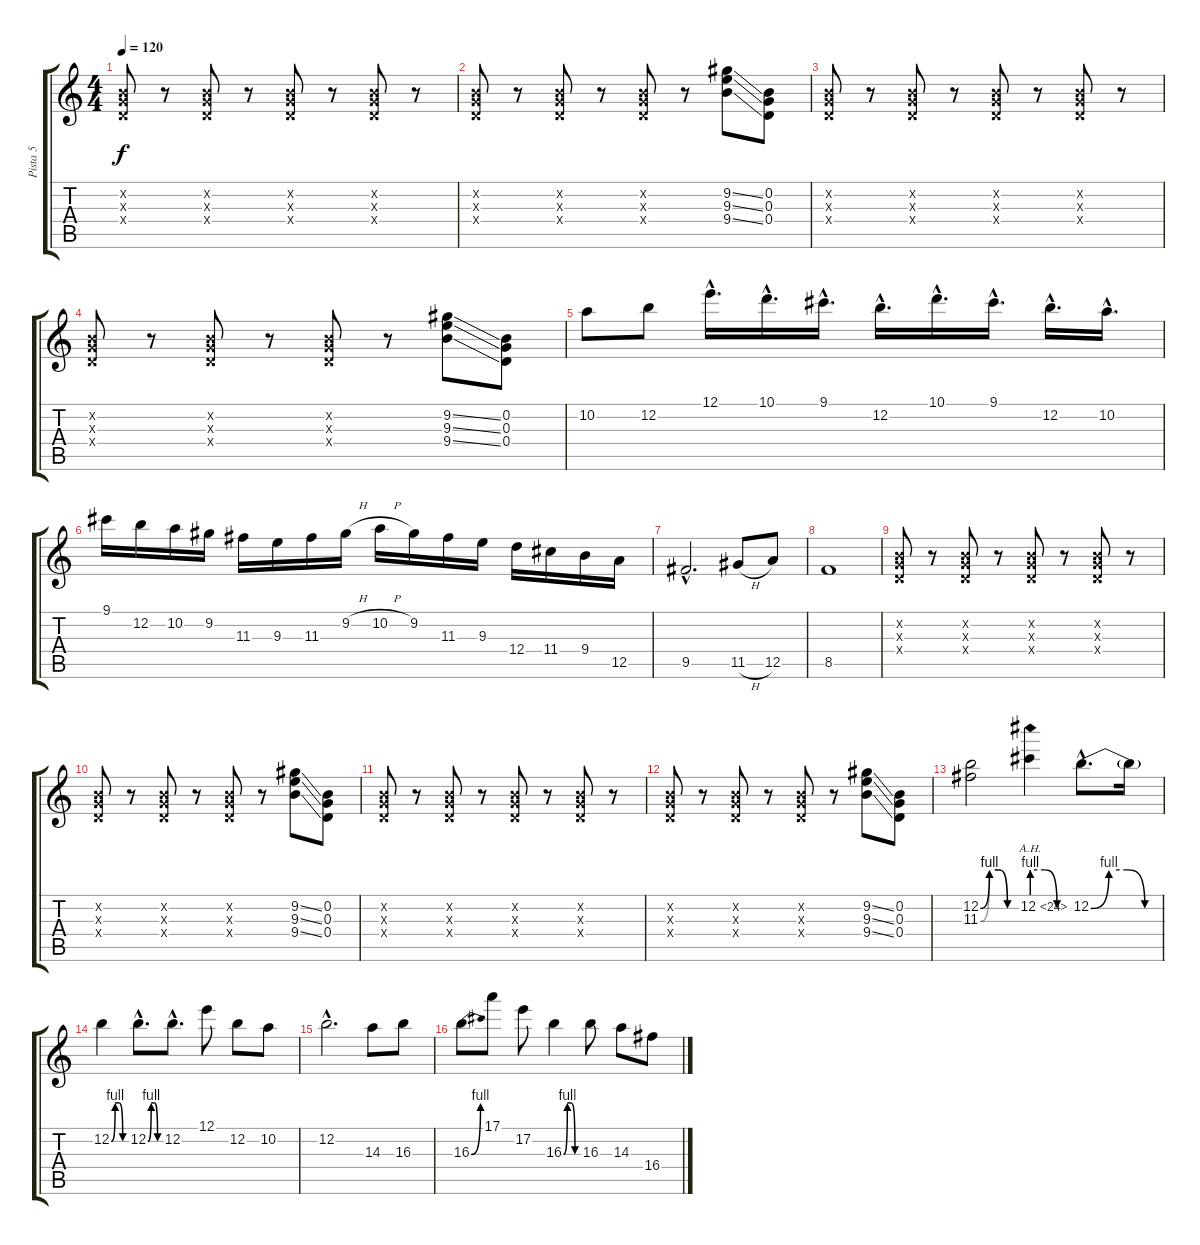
\track ("Pista 5" "Pista 5") {instrument distortionguitar}
\staff {score tabs}
\tuning (E4 B3 G3 D3 A2 E2) {hide}
\ts (4 4)
\tempo 120
\clef g2
\ks c
(0.2{x} 0.3{x} 0.4{x}).8{dy f} r.8 (0.2{x} 0.3{x} 0.4{x}).8 r.8 (0.2{x} 0.3{x} 0.4{x}).8 r.8 (0.2{x} 0.3{x} 0.4{x}).8 r.8 |
(0.2{x} 0.3{x} 0.4{x}).8 r.8 (0.2{x} 0.3{x} 0.4{x}).8 r.8 (0.2{x} 0.3{x} 0.4{x}).8 r.8 (9.2{ss} 9.3{ss} 9.4{ss}).8 (0.2 0.3 0.4).8 |
(0.2{x} 0.3{x} 0.4{x}).8 r.8 (0.2{x} 0.3{x} 0.4{x}).8 r.8 (0.2{x} 0.3{x} 0.4{x}).8 r.8 (0.2{x} 0.3{x} 0.4{x}).8 r.8 |
(0.2{x} 0.3{x} 0.4{x}).8 r.8 (0.2{x} 0.3{x} 0.4{x}).8 r.8 (0.2{x} 0.3{x} 0.4{x}).8 r.8 (9.2{ss} 9.3{ss} 9.4{ss}).8 (0.2 0.3 0.4).8 |
10.2.8 12.2.8 12.1{hac}.16{d} 10.1{hac}.16{d} 9.1{hac}.16{d} 12.2{hac}.16{d} 10.1{hac}.16{d} 9.1{hac}.16{d} 12.2{hac}.16{d} 10.2{hac}.16{d} |
9.1.16 12.2.16 10.2.16 9.2.16 11.3.16 9.3.16 11.3.16 9.2{h}.16 10.2{h}.16 9.2.16 11.3.16 9.3.16 12.4.16 11.4.16 9.4.16 12.5.16 |
9.5{hac}.2{d} 11.5{h}.8 12.5.8 |
8.5.1 |
(0.2{x} 0.3{x} 0.4{x}).8 r.8 (0.2{x} 0.3{x} 0.4{x}).8 r.8 (0.2{x} 0.3{x} 0.4{x}).8 r.8 (0.2{x} 0.3{x} 0.4{x}).8 r.8 |
(0.2{x} 0.3{x} 0.4{x}).8 r.8 (0.2{x} 0.3{x} 0.4{x}).8 r.8 (0.2{x} 0.3{x} 0.4{x}).8 r.8 (9.2{ss} 9.3{ss} 9.4{ss}).8 (0.2 0.3 0.4).8 |
(0.2{x} 0.3{x} 0.4{x}).8 r.8 (0.2{x} 0.3{x} 0.4{x}).8 r.8 (0.2{x} 0.3{x} 0.4{x}).8 r.8 (0.2{x} 0.3{x} 0.4{x}).8 r.8 |
(0.2{x} 0.3{x} 0.4{x}).8 r.8 (0.2{x} 0.3{x} 0.4{x}).8 r.8 (0.2{x} 0.3{x} 0.4{x}).8 r.8 (9.2{ss} 9.3{ss} 9.4{ss}).8 (0.2 0.3 0.4).8 |
(12.2{be (custom 0 0 15 4 30 4 45 0 60 0)} 11.3{be (custom 0 0 15 4 30 4 45 0 60 0)}).2 12.2{be (custom 0 4 20 4 40 0 60 0) ah 12}.4 12.2{be (custom 0 0 15 4 30 4 45 0 60 0) hac}.8{d} 12.2{t}.16 |
12.2{be (custom 0 0 15 4 30 4 45 0 60 0)}.4 12.2{be (custom 0 0 15 4 30 4 45 0 60 0) hac}.8{d} 12.2{hac}.8{d} 12.1.8 12.2.8 10.2.8 |
12.2{hac}.2{d} 14.3.8 16.3.8 |
16.3{be (bend 0 0 60 4)}.8 17.1.8 17.2.8 16.3{be (custom 0 0 15 4 30 4 45 0 60 0)}.4 16.3.8 14.3.8 16.4.8
